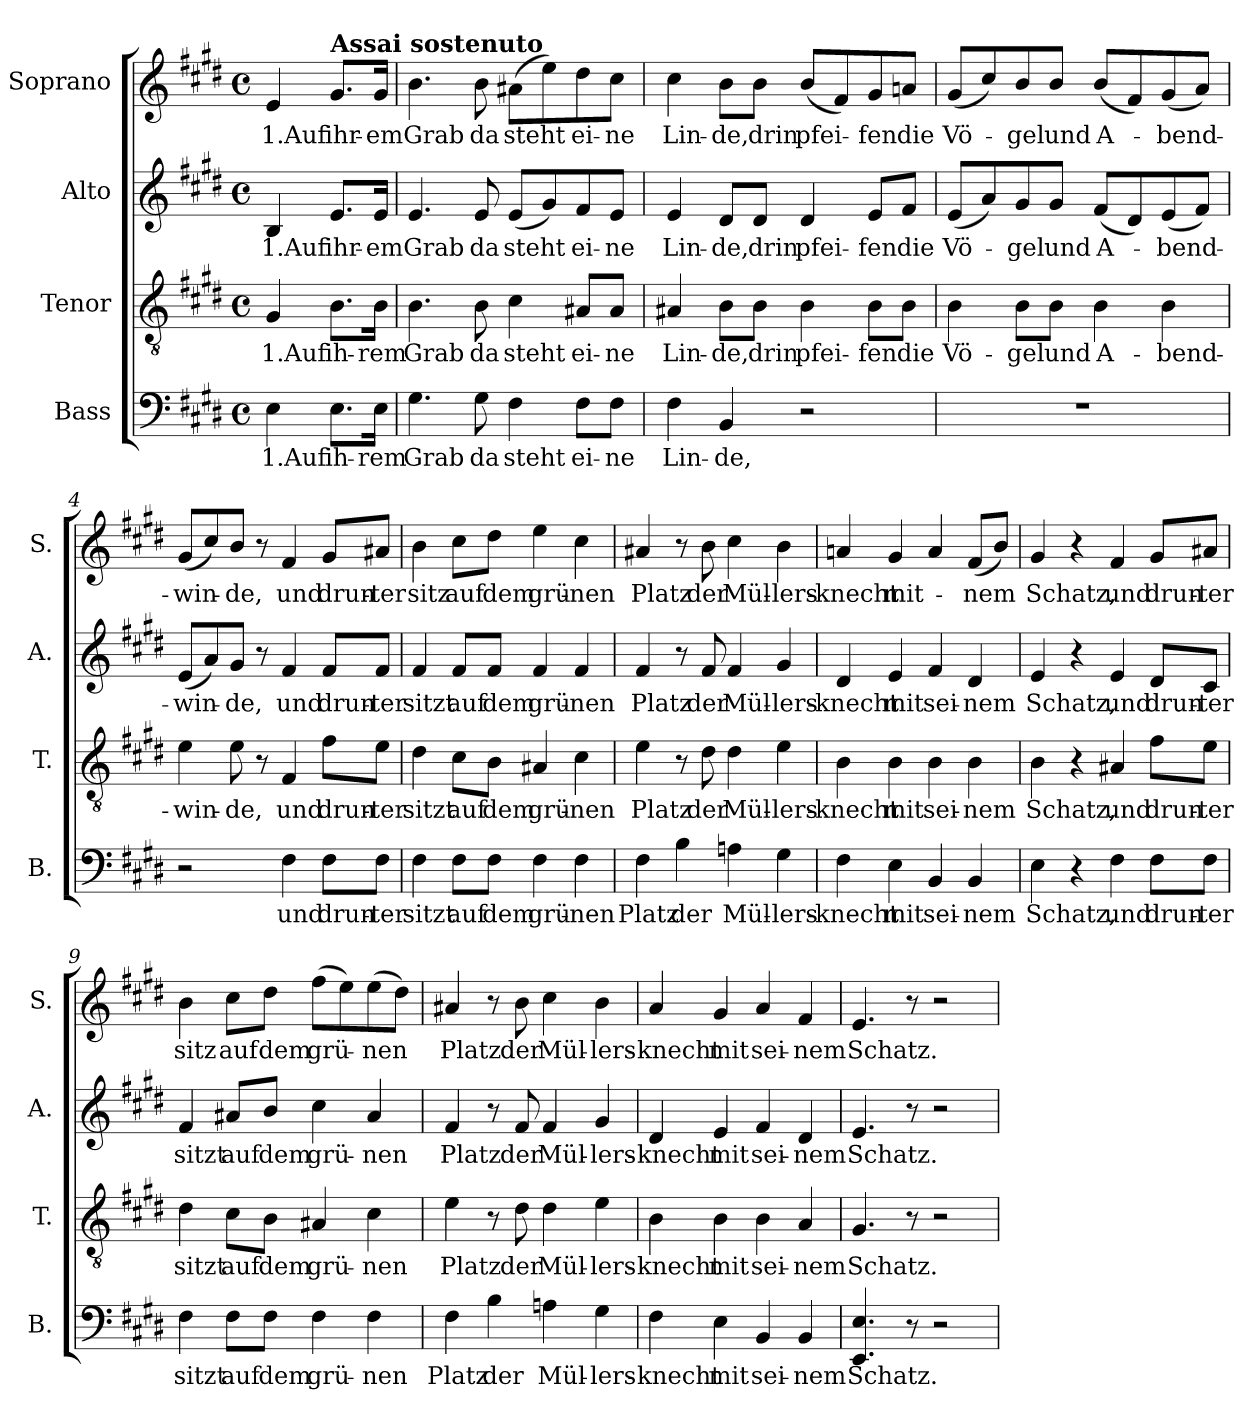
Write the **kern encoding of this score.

**kern	**text	**kern	**text	**kern	**text	**kern	**text
*part4	*part4	*part3	*part3	*part2	*part2	*part1	*part1
*staff4	*staff4	*staff3	*staff3	*staff2	*staff2	*staff1	*staff1
*I"Bass	*	*I"Tenor	*	*I"Alto	*	*I"Soprano	*
*I'B.	*	*I'T.	*	*I'A.	*	*I'S.	*
*clefF4	*	*clefGv2	*	*clefG2	*	*clefG2	*
*k[f#c#g#d#]	*	*k[f#c#g#d#]	*	*k[f#c#g#d#]	*	*k[f#c#g#d#]	*
*M4/4	*	*M4/4	*	*M4/4	*	*M4/4	*
*met(c)	*	*met(c)	*	*met(c)	*	*met(c)	*
*MM90	*	*MM90	*	*MM90	*	*MM90	*
=	=	=	=	=	=	=	=
!	!LO:LY:b	!	!LO:LY:b	!	!LO:LY:b	!	!LO:LY:b
4E\	1.Auf	4G#/	1.Auf	4B/	1.Auf	4e/	1.Auf
!	!	!	!	!	!	!LO:TX:a:B:t=Assai sostenuto	!
!	!LO:LY:b	!	!LO:LY:b	!	!LO:LY:b	!	!LO:LY:b
8.E\L	ih-	8.B\L	ih-	8.e/L	ihr-	8.g#/L	ihr-
!	!LO:LY:b	!	!LO:LY:b	!	!LO:LY:b	!	!LO:LY:b
16E\Jk	-rem	16B\Jk	-rem	16e/Jk	-em	16g#/Jk	-em
=1	=1	=1	=1	=1	=1	=1	=1
!	!LO:LY:b	!	!LO:LY:b	!	!LO:LY:b	!	!LO:LY:b
4.G#\	Grab	4.B\	Grab	4.e/	Grab	4.b\	Grab
!	!LO:LY:b	!	!LO:LY:b	!	!LO:LY:b	!	!LO:LY:b
8G#\	da	8B\	da	8e/	da	8b\	da
!	!LO:LY:b	!	!LO:LY:b	!	!LO:LY:b	!	!LO:LY:b
4F#\	steht	4c#\	steht	(<8e/L	steht	(>8a#X\L	steht
.	.	.	.	8g#/)	.	8ee\)	.
!	!LO:LY:b	!	!LO:LY:b	!	!LO:LY:b	!	!LO:LY:b
8F#\L	ei-	8A#X/L	ei-	8f#/	ei-	8dd#\	ei-
!	!LO:LY:b	!	!LO:LY:b	!	!LO:LY:b	!	!LO:LY:b
8F#\J	-ne	8A#/J	-ne	8e/J	-ne	8cc#\J	-ne
=2	=2	=2	=2	=2	=2	=2	=2
!	!LO:LY:b	!	!LO:LY:b	!	!LO:LY:b	!	!LO:LY:b
4F#\	Lin-	4A#X/	Lin-	4e/	Lin-	4cc#\	Lin-
!	!LO:LY:b	!	!LO:LY:b	!	!LO:LY:b	!	!LO:LY:b
4BB/	-de,	8B\L	-de,	8d#/L	-de,	8b\L	-de,
!	!	!	!LO:LY:b	!	!LO:LY:b	!	!LO:LY:b
.	.	8B\J	drin	8d#/J	drin	8b\J	drin
!	!	!	!LO:LY:b	!	!LO:LY:b	!	!LO:LY:b
2r	.	4B\	pfei-	4d#/	pfei-	(<8b/L	pfei-
.	.	.	.	.	.	8f#/)	.
!	!	!	!LO:LY:b	!	!LO:LY:b	!	!LO:LY:b
.	.	8B\L	-fen	8e/L	-fen	8g#/	-fen
!	!	!	!LO:LY:b	!	!LO:LY:b	!	!LO:LY:b
.	.	8B\J	die	8f#/J	die	8an/J	die
=3	=3	=3	=3	=3	=3	=3	=3
!	!	!	!LO:LY:b	!	!LO:LY:b	!	!LO:LY:b
1r	.	4B\	Vö-	(<8e/L	Vö-	(<8g#/L	Vö-
.	.	.	.	8a/)	.	8cc#/)	.
!	!	!	!LO:LY:b	!	!LO:LY:b	!	!LO:LY:b
.	.	8B\L	-gel	8g#/	-gel	8b/	-gel
!	!	!	!LO:LY:b	!	!LO:LY:b	!	!LO:LY:b
.	.	8B\J	und	8g#/J	und	8b/J	und
!	!	!	!LO:LY:b	!	!LO:LY:b	!	!LO:LY:b
.	.	4B\	A-	(<8f#/L	A-	(<8b/L	A-
.	.	.	.	8d#/)	.	8f#/)	.
!	!	!	!LO:LY:b	!	!LO:LY:b	!	!LO:LY:b
.	.	4B\	-bend-	(<8e/	-bend-	(<8g#/	-bend-
.	.	.	.	8f#/J)	.	8a/J)	.
!!LO:LB:g=z
=4	=4	=4	=4	=4	=4	=4	=4
!	!	!	!LO:LY:b	!	!LO:LY:b	!	!LO:LY:b
2r	.	4e\	-win-	(<8e/L	-win-	(<8g#/L	-win-
.	.	.	.	8a/)	.	8cc#/)	.
!	!	!	!LO:LY:b	!	!LO:LY:b	!	!LO:LY:b
.	.	8e\	-de,	8g#/J	-de,	8b/J	-de,
.	.	8r	.	8r	.	8r	.
!	!LO:LY:b	!	!LO:LY:b	!	!LO:LY:b	!	!LO:LY:b
4F#\	und	4F#/	und	4f#/	und	4f#/	und
!	!LO:LY:b	!	!LO:LY:b	!	!LO:LY:b	!	!LO:LY:b
8F#\L	drun-	8f#\L	drun-	8f#/L	drun-	8g#/L	drun-
!	!LO:LY:b	!	!LO:LY:b	!	!LO:LY:b	!	!LO:LY:b
8F#\J	-ter	8e\J	-ter	8f#/J	-ter	8a#X/J	-ter
=5	=5	=5	=5	=5	=5	=5	=5
!	!LO:LY:b	!	!LO:LY:b	!	!LO:LY:b	!	!LO:LY:b
4F#\	sitzt	4d#\	sitzt	4f#/	sitzt	4b\	sitz
!	!LO:LY:b	!	!LO:LY:b	!	!LO:LY:b	!	!LO:LY:b
8F#\L	auf	8c#\L	auf	8f#/L	auf	8cc#\L	auf
!	!LO:LY:b	!	!LO:LY:b	!	!LO:LY:b	!	!LO:LY:b
8F#\J	dem	8B\J	dem	8f#/J	dem	8dd#\J	dem
!	!LO:LY:b	!	!LO:LY:b	!	!LO:LY:b	!	!LO:LY:b
4F#\	grü-	4A#X/	grü-	4f#/	grü-	4ee\	grü-
!	!LO:LY:b	!	!LO:LY:b	!	!LO:LY:b	!	!LO:LY:b
4F#\	-nen	4c#\	-nen	4f#/	-nen	4cc#\	-nen
=6	=6	=6	=6	=6	=6	=6	=6
!	!LO:LY:b	!	!LO:LY:b	!	!LO:LY:b	!	!LO:LY:b
4F#\	Platz	4e\	Platz	4f#/	Platz	4a#X/	Platz
!	!LO:LY:b	!	!	!	!	!	!
4B\	der	8r	.	8r	.	8r	.
!	!	!	!LO:LY:b	!	!LO:LY:b	!	!LO:LY:b
.	.	8d#\	der	8f#/	der	8b\	der
!	!LO:LY:b	!	!LO:LY:b	!	!LO:LY:b	!	!LO:LY:b
4An\	Mül-	4d#\	Mül-	4f#/	Mül-	4cc#\	Mül-
!	!LO:LY:b	!	!LO:LY:b	!	!LO:LY:b	!	!LO:LY:b
4G#\	-lers-	4e\	-lers-	4g#/	-lers-	4b\	-lers-
=7	=7	=7	=7	=7	=7	=7	=7
!	!LO:LY:b	!	!LO:LY:b	!	!LO:LY:b	!	!LO:LY:b
4F#\	-knecht	4B\	-knecht	4d#/	-knecht	4an/	-knecht
!	!LO:LY:b	!	!LO:LY:b	!	!LO:LY:b	!	!LO:LY:b
4E\	mit	4B\	mit	4e/	mit	4g#/	mit-
!	!LO:LY:b	!	!LO:LY:b	!	!LO:LY:b	!	!
4BB/	sei-	4B\	sei-	4f#/	sei-	4a/	.
!	!LO:LY:b	!	!LO:LY:b	!	!LO:LY:b	!	!LO:LY:b
4BB/	-nem	4B\	-nem	4d#/	-nem	(<8f#/L	-nem
.	.	.	.	.	.	8b/J)	.
!!LO:PB:g=z
=8	=8	=8	=8	=8	=8	=8	=8
!	!LO:LY:b	!	!LO:LY:b	!	!LO:LY:b	!	!LO:LY:b
4E\	Schatz,	4B\	Schatz,	4e/	Schatz,	4g#/	Schatz,
4r	.	4r	.	4r	.	4r	.
!	!LO:LY:b	!	!LO:LY:b	!	!LO:LY:b	!	!LO:LY:b
4F#\	und	4A#X/	und	4e/	und	4f#/	und
!	!LO:LY:b	!	!LO:LY:b	!	!LO:LY:b	!	!LO:LY:b
8F#\L	drun-	8f#\L	drun-	8d#/L	drun-	8g#/L	drun-
!	!LO:LY:b	!	!LO:LY:b	!	!LO:LY:b	!	!LO:LY:b
8F#\J	-ter	8e\J	-ter	8c#/J	-ter	8a#X/J	-ter
=9	=9	=9	=9	=9	=9	=9	=9
!	!LO:LY:b	!	!LO:LY:b	!	!LO:LY:b	!	!LO:LY:b
4F#\	sitzt	4d#\	sitzt	4f#/	sitzt	4b\	sitz
!	!LO:LY:b	!	!LO:LY:b	!	!LO:LY:b	!	!LO:LY:b
8F#\L	auf	8c#\L	auf	8a#X/L	auf	8cc#\L	auf
!	!LO:LY:b	!	!LO:LY:b	!	!LO:LY:b	!	!LO:LY:b
8F#\J	dem	8B\J	dem	8b/J	dem	8dd#\J	dem
!	!LO:LY:b	!	!LO:LY:b	!	!LO:LY:b	!	!LO:LY:b
4F#\	grü-	4A#X/	grü-	4cc#\	grü-	(>8ff#\L	grü-
.	.	.	.	.	.	8ee\)	.
!	!LO:LY:b	!	!LO:LY:b	!	!LO:LY:b	!	!LO:LY:b
4F#\	-nen	4c#\	-nen	4a#/	-nen	(>8ee\	-nen
.	.	.	.	.	.	8dd#\J)	.
=10	=10	=10	=10	=10	=10	=10	=10
!	!LO:LY:b	!	!LO:LY:b	!	!LO:LY:b	!	!LO:LY:b
4F#\	Platz	4e\	Platz	4f#/	Platz	4a#X/	Platz
!	!LO:LY:b	!	!	!	!	!	!
4B\	der	8r	.	8r	.	8r	.
!	!	!	!LO:LY:b	!	!LO:LY:b	!	!LO:LY:b
.	.	8d#\	der	8f#/	der	8b\	der
!	!LO:LY:b	!	!LO:LY:b	!	!LO:LY:b	!	!LO:LY:b
4An\	Mül-	4d#\	Mül-	4f#/	Mül-	4cc#\	Mül-
!	!LO:LY:b	!	!LO:LY:b	!	!LO:LY:b	!	!LO:LY:b
4G#\	-lers-	4e\	-lers-	4g#/	-lers-	4b\	-lers-
=11	=11	=11	=11	=11	=11	=11	=11
!	!LO:LY:b	!	!LO:LY:b	!	!LO:LY:b	!	!LO:LY:b
4F#\	-knecht	4B\	-knecht	4d#/	-knecht	4a/	-knecht
!	!LO:LY:b	!	!LO:LY:b	!	!LO:LY:b	!	!LO:LY:b
4E\	mit	4B\	mit	4e/	mit	4g#/	mit
!	!LO:LY:b	!	!LO:LY:b	!	!LO:LY:b	!	!LO:LY:b
4BB/	sei-	4B\	sei-	4f#/	sei-	4a/	sei-
!	!LO:LY:b	!	!LO:LY:b	!	!LO:LY:b	!	!LO:LY:b
4BB/	-nem	4A/	-nem	4d#/	-nem	4f#/	-nem
!!LO:LB:g=z
=12	=12	=12	=12	=12	=12	=12	=12
!	!LO:LY:b	!	!LO:LY:b	!	!LO:LY:b	!	!LO:LY:b
4.EE/ 4.E/	Schatz.	4.G#/	Schatz.	4.e/	Schatz.	4.e/	Schatz.
8r	.	8r	.	8r	.	8r	.
2r	.	2r	.	2r	.	2r	.
=	=	=	=	=	=	=	=
*-	*-	*-	*-	*-	*-	*-	*-
